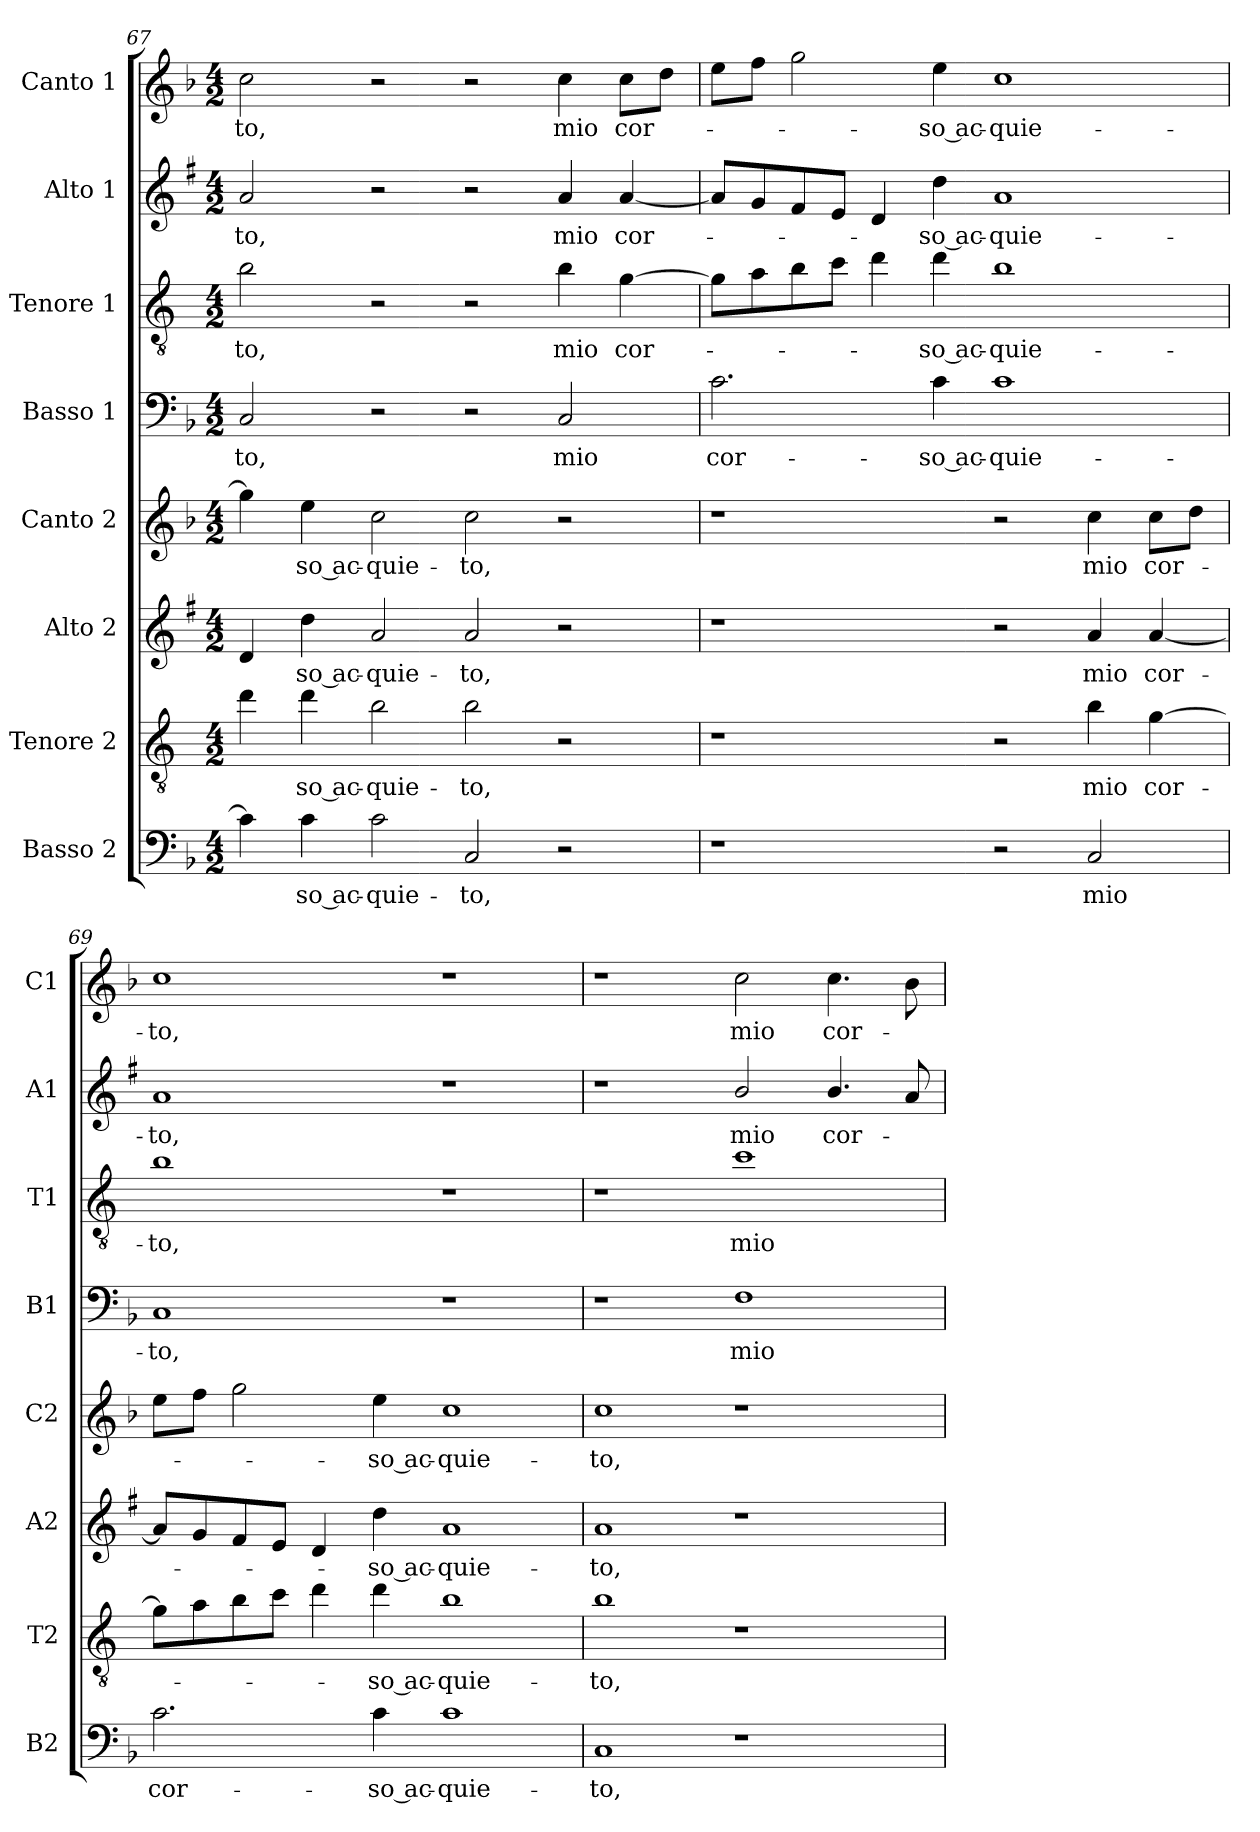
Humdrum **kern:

**kern	**text	**kern	**text	**kern	**text	**kern	**text	**kern	**text	**kern	**text	**kern	**text	**kern	**text
*part8	*part8	*part7	*part7	*part6	*part6	*part5	*part5	*part4	*part4	*part3	*part3	*part2	*part2	*part1	*part1
*staff8	*staff8	*staff7	*staff7	*staff6	*staff6	*staff5	*staff5	*staff4	*staff4	*staff3	*staff3	*staff2	*staff2	*staff1	*staff1
*I"Basso 2	*	*I"Tenore 2	*	*I"Alto 2	*	*I"Canto 2	*	*I"Basso 1	*	*I"Tenore 1	*	*I"Alto 1	*	*I"Canto 1	*
*I'B2	*	*I'T2	*	*I'A2	*	*I'C2	*	*I'B1	*	*I'T1	*	*I'A1	*	*I'C1	*
*clefF4	*	*clefGv2	*	*clefG2	*	*clefG2	*	*clefF4	*	*clefGv2	*	*clefG2	*	*clefG2	*
*	*	*ITrd4c7	*	*ITrd1c2	*	*	*	*	*	*ITrd4c7	*	*ITrd1c2	*	*	*
*k[b-]	*	*k[b-]	*	*k[b-]	*	*k[b-]	*	*k[b-]	*	*k[b-]	*	*k[b-]	*	*k[b-]	*
*F:	*	*F:	*	*F:	*	*F:	*	*F:	*	*F:	*	*F:	*	*F:	*
*M4/2	*	*M4/2	*	*M4/2	*	*M4/2	*	*M4/2	*	*M4/2	*	*M4/2	*	*M4/2	*
=67	=67	=67	=67	=67	=67	=67	=67	=67	=67	=67	=67	=67	=67	=67	=67
!	!	!	!	!	!	!	!	!	!LO:LY:b	!	!LO:LY:b	!	!LO:LY:b	!	!LO:LY:b
4c\]	.	4g\	.	4c/	.	4gg\]	.	2C/	-to,	2e\	-to,	2g/	-to,	2cc\	-to,
!	!LO:LY:b	!	!LO:LY:b	!	!LO:LY:b	!	!LO:LY:b	!	!	!	!	!	!	!	!
4c\	-so ac-	4g\	-so ac-	4cc\	-so ac-	4ee\	-so ac-	.	.	.	.	.	.	.	.
!	!LO:LY:b	!	!LO:LY:b	!	!LO:LY:b	!	!LO:LY:b	!	!	!	!	!	!	!	!
2c\	-quie-	2e\	-quie-	2g/	-quie-	2cc\	-quie-	2r	.	2r	.	2r	.	2r	.
!	!LO:LY:b	!	!LO:LY:b	!	!LO:LY:b	!	!LO:LY:b	!	!	!	!	!	!	!	!
2C/	-to,	2e\	-to,	2g/	-to,	2cc\	-to,	2r	.	2r	.	2r	.	2r	.
!	!	!	!	!	!	!	!	!	!LO:LY:b	!	!LO:LY:b	!	!LO:LY:b	!	!LO:LY:b
2r	.	2r	.	2r	.	2r	.	2C/	mio	4e\	mio	4g/	mio	4cc\	mio
!	!	!	!	!	!	!	!	!	!	!	!LO:LY:b	!	!LO:LY:b	!	!LO:LY:b
.	.	.	.	.	.	.	.	.	.	[4c\	cor-	[4g/	cor-	8cc\L	cor-
.	.	.	.	.	.	.	.	.	.	.	.	.	.	8dd\J	.
!!LO:LB:g=z
=68	=68	=68	=68	=68	=68	=68	=68	=68	=68	=68	=68	=68	=68	=68	=68
!	!	!	!	!	!	!	!	!	!LO:LY:b	!	!	!	!	!	!
1r	.	1r	.	1r	.	1r	.	2.c\	cor-	8c\L]	.	8g/L]	.	8ee\L	.
.	.	.	.	.	.	.	.	.	.	8d\	.	8f/	.	8ff\J	.
.	.	.	.	.	.	.	.	.	.	8e\	.	8e/	.	2gg\	.
.	.	.	.	.	.	.	.	.	.	8f\J	.	8d/J	.	.	.
.	.	.	.	.	.	.	.	.	.	4g\	.	4c/	.	.	.
!	!	!	!	!	!	!	!	!	!LO:LY:b	!	!LO:LY:b	!	!LO:LY:b	!	!LO:LY:b
.	.	.	.	.	.	.	.	4c\	-so ac-	4g\	-so ac-	4cc\	-so ac-	4ee\	-so ac-
!	!	!	!	!	!	!	!	!	!LO:LY:b	!	!LO:LY:b	!	!LO:LY:b	!	!LO:LY:b
2r	.	2r	.	2r	.	2r	.	1c	-quie-	1e	-quie-	1g	-quie-	1cc	-quie-
!	!LO:LY:b	!	!LO:LY:b	!	!LO:LY:b	!	!LO:LY:b	!	!	!	!	!	!	!	!
2C/	mio	4e\	mio	4g/	mio	4cc\	mio	.	.	.	.	.	.	.	.
!	!	!	!LO:LY:b	!	!LO:LY:b	!	!LO:LY:b	!	!	!	!	!	!	!	!
.	.	[4c\	cor-	[4g/	cor-	8cc\L	cor-	.	.	.	.	.	.	.	.
.	.	.	.	.	.	8dd\J	.	.	.	.	.	.	.	.	.
=69	=69	=69	=69	=69	=69	=69	=69	=69	=69	=69	=69	=69	=69	=69	=69
!	!LO:LY:b	!	!	!	!	!	!	!	!LO:LY:b	!	!LO:LY:b	!	!LO:LY:b	!	!LO:LY:b
2.c\	cor-	8c\L]	.	8g/L]	.	8ee\L	.	1C	-to,	1e	-to,	1g	-to,	1cc	-to,
.	.	8d\	.	8f/	.	8ff\J	.	.	.	.	.	.	.	.	.
.	.	8e\	.	8e/	.	2gg\	.	.	.	.	.	.	.	.	.
.	.	8f\J	.	8d/J	.	.	.	.	.	.	.	.	.	.	.
.	.	4g\	.	4c/	.	.	.	.	.	.	.	.	.	.	.
!	!LO:LY:b	!	!LO:LY:b	!	!LO:LY:b	!	!LO:LY:b	!	!	!	!	!	!	!	!
4c\	-so ac-	4g\	-so ac-	4cc\	-so ac-	4ee\	-so ac-	.	.	.	.	.	.	.	.
!	!LO:LY:b	!	!LO:LY:b	!	!LO:LY:b	!	!LO:LY:b	!	!	!	!	!	!	!	!
1c	-quie-	1e	-quie-	1g	-quie-	1cc	-quie-	1r	.	1r	.	1r	.	1r	.
=70	=70	=70	=70	=70	=70	=70	=70	=70	=70	=70	=70	=70	=70	=70	=70
!	!LO:LY:b	!	!LO:LY:b	!	!LO:LY:b	!	!LO:LY:b	!	!	!	!	!	!	!	!
1C	-to,	1e	-to,	1g	-to,	1cc	-to,	1r	.	1r	.	1r	.	1r	.
!	!	!	!	!	!	!	!	!	!LO:LY:b	!	!LO:LY:b	!	!LO:LY:b	!	!LO:LY:b
1r	.	1r	.	1r	.	1r	.	1F	mio	1f	mio	2a/	mio	2cc\	mio
!	!	!	!	!	!	!	!	!	!	!	!	!	!LO:LY:b	!	!LO:LY:b
.	.	.	.	.	.	.	.	.	.	.	.	4.a/	cor-	4.cc\	cor-
.	.	.	.	.	.	.	.	.	.	.	.	8g/	.	8b-\	.
=	=	=	=	=	=	=	=	=	=	=	=	=	=	=	=
*-	*-	*-	*-	*-	*-	*-	*-	*-	*-	*-	*-	*-	*-	*-	*-
